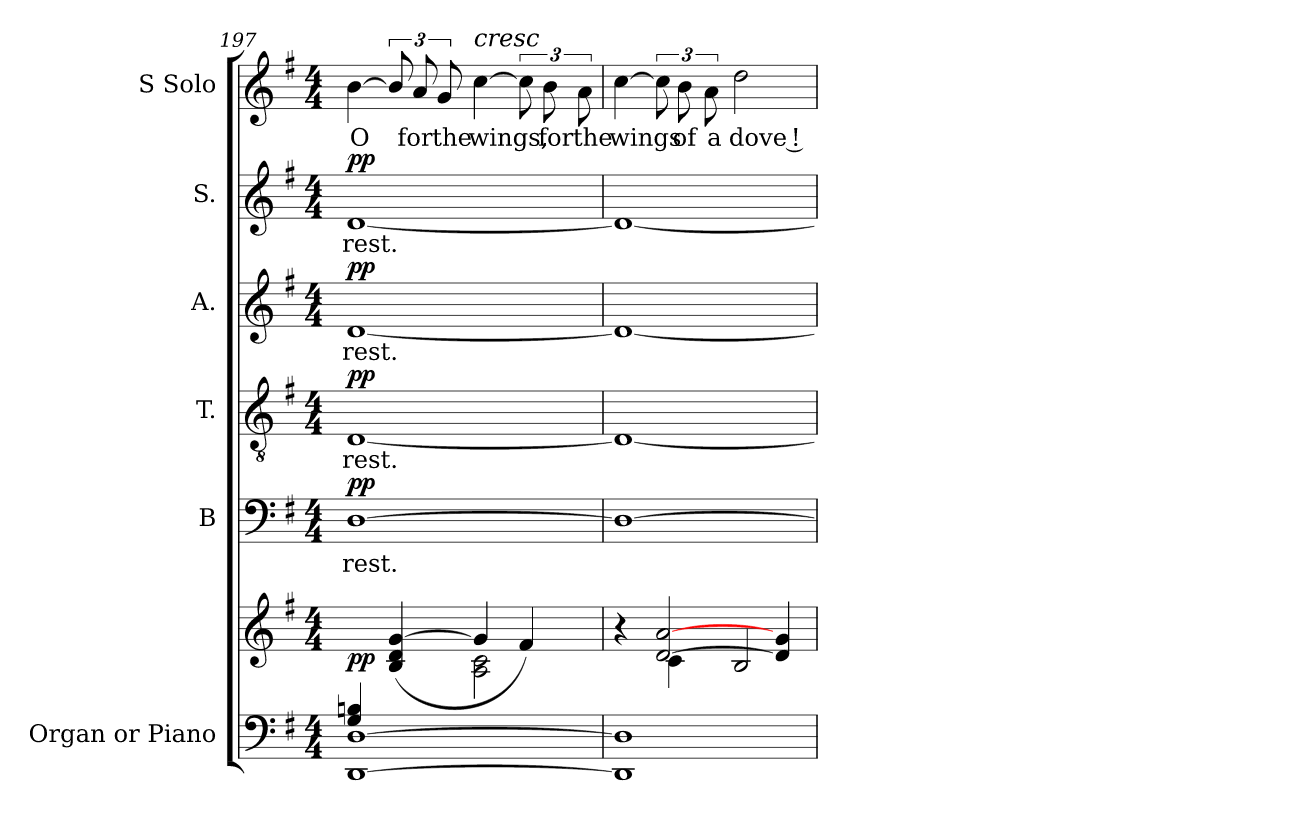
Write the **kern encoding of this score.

**kern	**kern	**dynam	**kern	**text	**dynam	**kern	**text	**dynam	**kern	**text	**dynam	**kern	**text	**dynam	**kern	**text
*part6	*part6	*part6	*part5	*part5	*part5	*part4	*part4	*part4	*part3	*part3	*part3	*part2	*part2	*part2	*part1	*part1
*staff7	*staff6	*staff6/7	*staff5	*staff5	*staff5	*staff4	*staff4	*staff4	*staff3	*staff3	*staff3	*staff2	*staff2	*staff2	*staff1	*staff1
*I"Organ or  Piano	*	*	*I"B	*	*	*I"T.	*	*	*I"A.	*	*	*I"S.	*	*	*I"S    Solo	*
*	*	*	*I'B.	*	*	*I'T.	*	*	*I'A.	*	*	*I'S.	*	*	*I'S.	*
*clefF4	*clefG2	*	*clefF4	*	*	*clefGv2	*	*	*clefG2	*	*	*clefG2	*	*	*clefG2	*
*	*	*	*	*	*	*ITrd7c12	*	*	*	*	*	*	*	*	*	*
*k[f#]	*k[f#]	*	*k[f#]	*	*	*k[f#]	*	*	*k[f#]	*	*	*k[f#]	*	*	*k[f#]	*
*G:	*G:	*	*G:	*	*	*G:	*	*	*G:	*	*	*G:	*	*	*G:	*
*M4/4	*M4/4	*	*M4/4	*	*	*M4/4	*	*	*M4/4	*	*	*M4/4	*	*	*M4/4	*
=197	=197	=197	=197	=197	=197	=197	=197	=197	=197	=197	=197	=197	=197	=197	=197	=197
*^	*^	*	*	*	*	*	*	*	*	*	*	*	*	*	*	*
*	*^	*	*	*	*	*	*	*	*	*	*	*	*	*	*	*	*	*
!	!	!	!	!	!LO:DY:b	!	!	!LO:DY:a	!	!	!LO:DY:a	!	!	!LO:DY:a	!	!	!LO:DY:a	!	!
4G/ 4Bn/	1ryy	[1DD [1D	4ryy	2ryy	pp	[1D	rest.	pp	[1DD	rest.	pp	[1d	rest.	pp	[1d	rest.	pp	[4b\	O
2.ryy	.	.	(4B/ 4d/ [4g/	.	.	.	.	.	.	.	.	.	.	.	.	.	.	12b/]	.
.	.	.	.	.	.	.	.	.	.	.	.	.	.	.	.	.	.	12a/	for
.	.	.	.	.	.	.	.	.	.	.	.	.	.	.	.	.	.	12g/	the
!	!	!	!	!	!	!	!	!	!	!	!	!	!	!	!	!	!	!LO:TX:a:i:t=cresc	!
.	.	.	4g/]	2A\ 2c\	.	.	.	.	.	.	.	.	.	.	.	.	.	[4cc\	wings,
.	.	.	4f#/)	.	.	.	.	.	.	.	.	.	.	.	.	.	.	12cc\]	.
.	.	.	.	.	.	.	.	.	.	.	.	.	.	.	.	.	.	12b\	for
.	.	.	.	.	.	.	.	.	.	.	.	.	.	.	.	.	.	12a\	the
*	*v	*v	*	*	*	*	*	*	*	*	*	*	*	*	*	*	*	*	*
=198	=198	=198	=198	=198	=198	=198	=198	=198	=198	=198	=198	=198	=198	=198	=198	=198	=198	=198
1ryy	1DD] 1D]	4r	4ryy	.	1D_	.	.	1DD_	.	.	1d_	.	.	1d_	.	.	[4cc\	wings
.	.	[2d/ [2a/	4c\	.	.	.	.	.	.	.	.	.	.	.	.	.	12cc\]	.
.	.	.	.	.	.	.	.	.	.	.	.	.	.	.	.	.	12b\	of
.	.	.	.	.	.	.	.	.	.	.	.	.	.	.	.	.	12a\	a
.	.	.	2B/	.	.	.	.	.	.	.	.	.	.	.	.	.	2dd\	dove !
.	.	4d/] 4g/	.	.	.	.	.	.	.	.	.	.	.	.	.	.	.	.
*v	*v	*	*	*	*	*	*	*	*	*	*	*	*	*	*	*	*	*
*	*v	*v	*	*	*	*	*	*	*	*	*	*	*	*	*	*	*
=	=	=	=	=	=	=	=	=	=	=	=	=	=	=	=	=
*-	*-	*-	*-	*-	*-	*-	*-	*-	*-	*-	*-	*-	*-	*-	*-	*-
